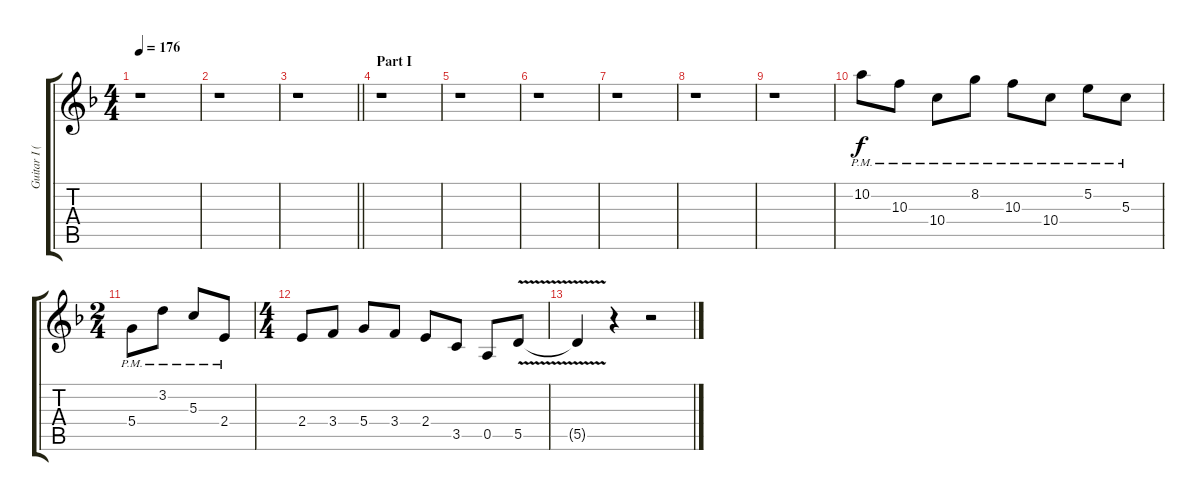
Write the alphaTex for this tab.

\track ("Guitar I (Daita)" "Guitar I (") {instrument distortionguitar}
\staff {score tabs}
\tuning (E4 B3 G3 D3 A2 D2) {hide}
\ts (4 4)
\tempo 176
\clef g2
\ks f
r.1{dy f} |
r.1 |
\barLineRight lightlight
r.1 |
\section ("" "Part I")
r.1 |
r.1 |
r.1 |
r.1 |
r.1 |
r.1 |
10.2{pm}.8 10.3{pm}.8 10.4{pm}.8 8.2{pm}.8 10.3{pm}.8 10.4{pm}.8 5.2{pm}.8 5.3{pm}.8 |
\ts (2 4)
5.4{pm}.8 3.2{pm}.8 5.3{pm}.8 2.4{pm}.8 |
\ts (4 4)
2.4.8 3.4.8 5.4.8 3.4.8 2.4.8 3.5.8 0.5.8 5.5{v}.8 |
5.5{t}.4 r.4 r.2
